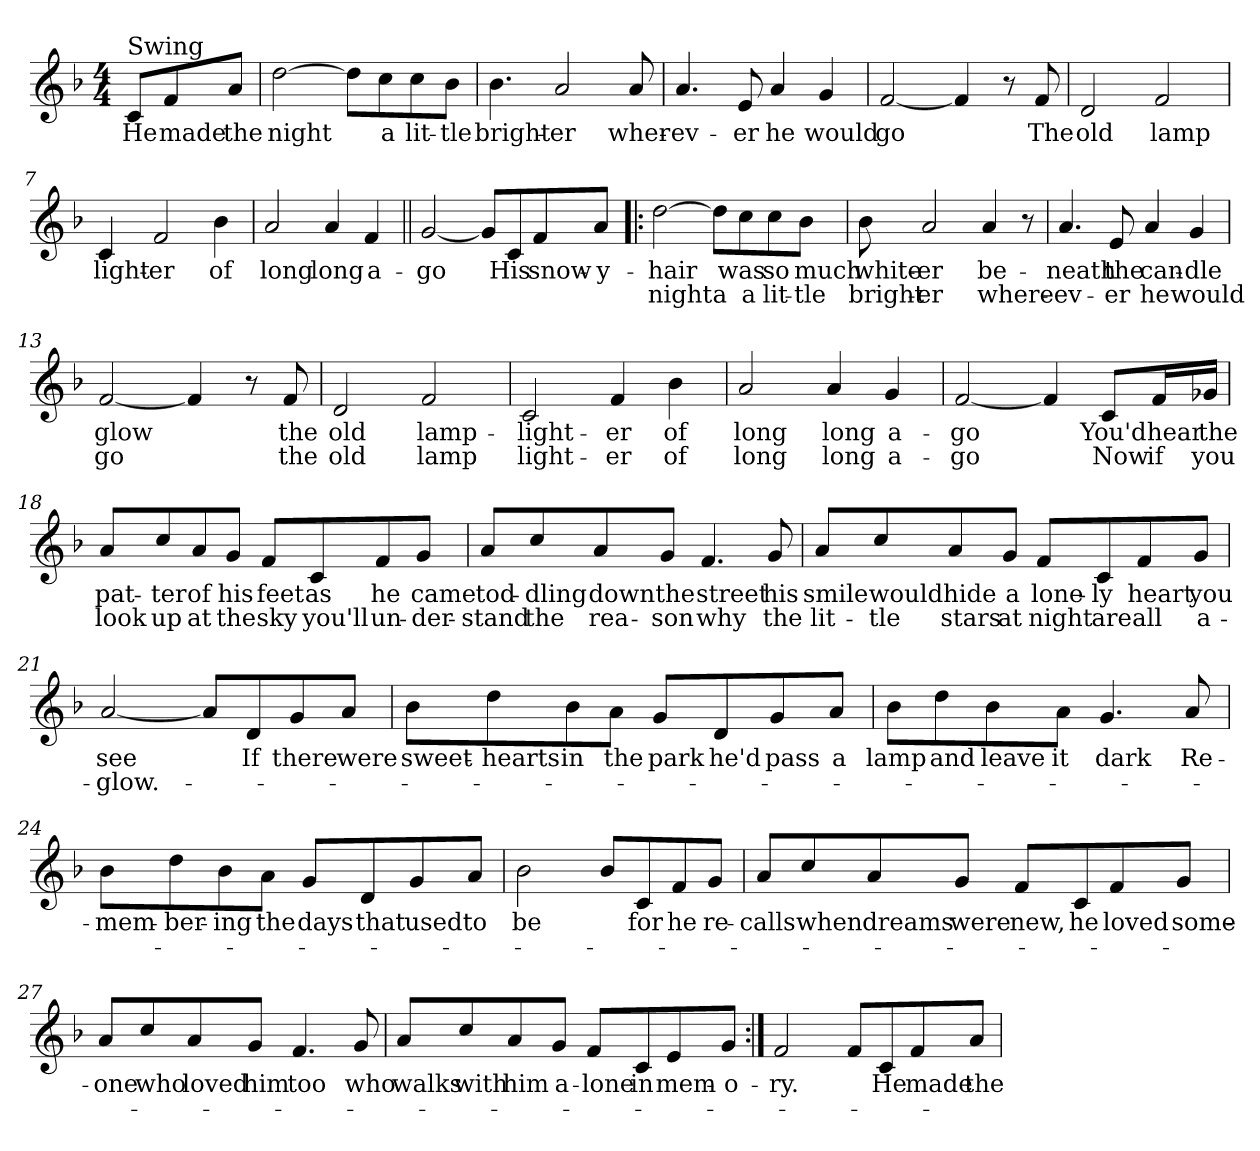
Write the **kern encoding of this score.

**kern	**text	**text
*part1	*part1	*part1
*staff1	*staff1	*staff1
*clefG2	*	*
*k[b-]	*	*
*F:	*	*
*M4/4	*	*
=1||	=1||	=1||
!LO:TX:a:t=Swing	!	!
8c/L	He	.
8f/	made	.
8a/J	the	.
=2	=2	=2
[2dd\	night	.
8dd\L]	.	.
8cc\	a	.
8cc\	lit-	.
8b-\J	-tle	.
=3	=3	=3
4.b-\	bright-	.
2a/	-er	.
8a/	wher-	.
=4	=4	=4
4.a/	-ev-	.
8e/	-er	.
4a/	he	.
4g/	would	.
!!LO:LB:g=z
=5	=5	=5
[2f/	go	.
4f/]	.	.
8r	.	.
8f/	The	.
=6	=6	=6
2d/	old	.
2f/	lamp	.
=7	=7	=7
4c/	light-	.
2f/	-er	.
4b-\	of	.
=8	=8	=8
2a/	long	.
4a/	long	.
4f/	a-	.
=9||	=9||	=9||
[2g/	-go	.
8g/L]	.	.
8c/	His	.
8f/	snow-	.
8a/J	-y-	.
!!LO:LB:g=z
=10!|:	=10!|:	=10!|:
[2dd\	hair	night
8dd\L]	.	a
8cc\	was	a
8cc\	so	lit-
8b-\J	much	-tle
=11	=11	=11
8b-\	white-	bright-
2a/	-er	-er
4a/	be-	where-
8r	.	.
=12	=12	=12
4.a/	-neath	-ev-
8e/	the	-er
4a/	can-	he
4g/	-dle	would
=13	=13	=13
[2f/	glow	go
4f/]	.	.
8r	.	.
8f/	the	the
!!LO:LB:g=z
=14	=14	=14
2d/	old	old
2f/	lamp-	lamp
=15	=15	=15
2c/	-light-	light-
4f/	-er	-er
4b-\	of	of
=16	=16	=16
2a/	long	long
4a/	long	long
4g/	a-	a-
=17	=17	=17
[2f/	-go	-go
4f/]	.	.
8c/L	You'd	Now
16f/	hear	if
16g-X/J	the	you
!!LO:LB:g=z
=18	=18	=18
8a/L	pat-	look
8cc/	-ter	up
8a/	of	at
8g/J	his	the
8f/L	feet	sky
8c/	as	you'll
8f/	he	un-
8g/J	came	-der-
=19	=19	=19
8a/L	tod-	-stand
8cc/	-dling	the
8a/	down	rea-
8g/J	the	-son
4.f/	street	why
8g/	his	the
=20	=20	=20
8a/L	smile	lit-
8cc/	would	-tle
8a/	hide	stars
8g/J	a	at
8f/L	lone-	night
8c/	-ly	are
8f/	heart	all
8g/J	you	a-
!!LO:LB:g=z
=21	=21	=21
[2a/	see	-glow.-
8a/L]	.	.
8d/	If	.
8g/	there	.
8a/J	were	.
=22	=22	=22
8b-\L	sweet-	.
8dd\	-hearts	.
8b-\	in	.
8a\J	the	.
8g/L	park	.
8d/	he'd	.
8g/	pass	.
8a/J	a	.
=23	=23	=23
8b-\L	lamp	.
8dd\	and	.
8b-\	leave	.
8a\J	it	.
4.g/	dark	.
8a/	Re-	.
!!LO:LB:g=z
=24	=24	=24
8b-\L	-mem-	.
8dd\	-ber-	.
8b-\	-ing	.
8a\J	the	.
8g/L	days	.
8d/	that	.
8g/	used	.
8a/J	to	.
=25	=25	=25
2b-\	be	.
8b-/L	.	.
8c/	for	.
8f/	he	.
8g/J	re-	.
=26	=26	=26
8a/L	-calls	.
8cc/	when	.
8a/	dreams	.
8g/J	were	.
8f/L	new,	.
8c/	he	.
8f/	loved	.
8g/J	some-	.
!!LO:LB:g=z
=27	=27	=27
8a/L	-one	.
8cc/	who	.
8a/	loved	.
8g/J	him	.
4.f/	too	.
8g/	who	.
=28	=28	=28
8a/L	walks	.
8cc/	with	.
8a/	him	.
8g/J	a-	.
8f/L	-lone	.
8c/	in	.
8e/	mem-	.
8g/J	-o-	.
=29:|!	=29:|!	=29:|!
2f/	-ry.	.
8f/L	.	.
8c/	He	.
8f/	made	.
8a/J	the	.
=	=	=
*-	*-	*-
